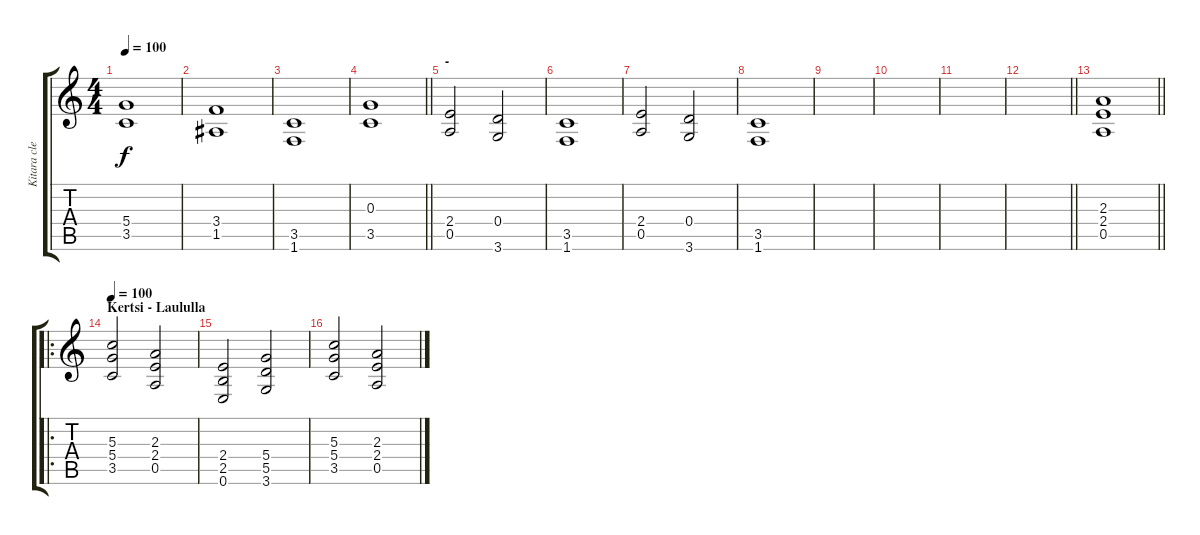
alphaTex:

\track ("Kitara clean" "Kitara cle") {instrument electricguitarclean}
\staff {score tabs}
\tuning (E4 B3 G3 D3 A2 E2) {hide}
\ts (4 4)
\tempo 100
\clef g2
\ks c
(5.4 3.5).1{dy f} |
(3.4 1.5).1 |
(3.5 1.6).1 |
\barLineRight lightlight
(0.3 3.5).1 |
\section ("" "-")
(2.4 0.5).2 (0.4 3.6).2 |
(3.5 1.6).1 |
(2.4 0.5).2 (0.4 3.6).2 |
(3.5 1.6).1 |
|
|
|
\barLineRight lightlight
|
\barLineRight lightlight
(2.3 2.4 0.5).1 |
\ro
\section ("" "Kertsi - Laululla")
\tempo 100
(5.3 5.4 3.5).2 (2.3 2.4 0.5).2 |
(2.4 2.5 0.6).2 (5.4 5.5 3.6).2 |
(5.3 5.4 3.5).2 (2.3 2.4 0.5).2
